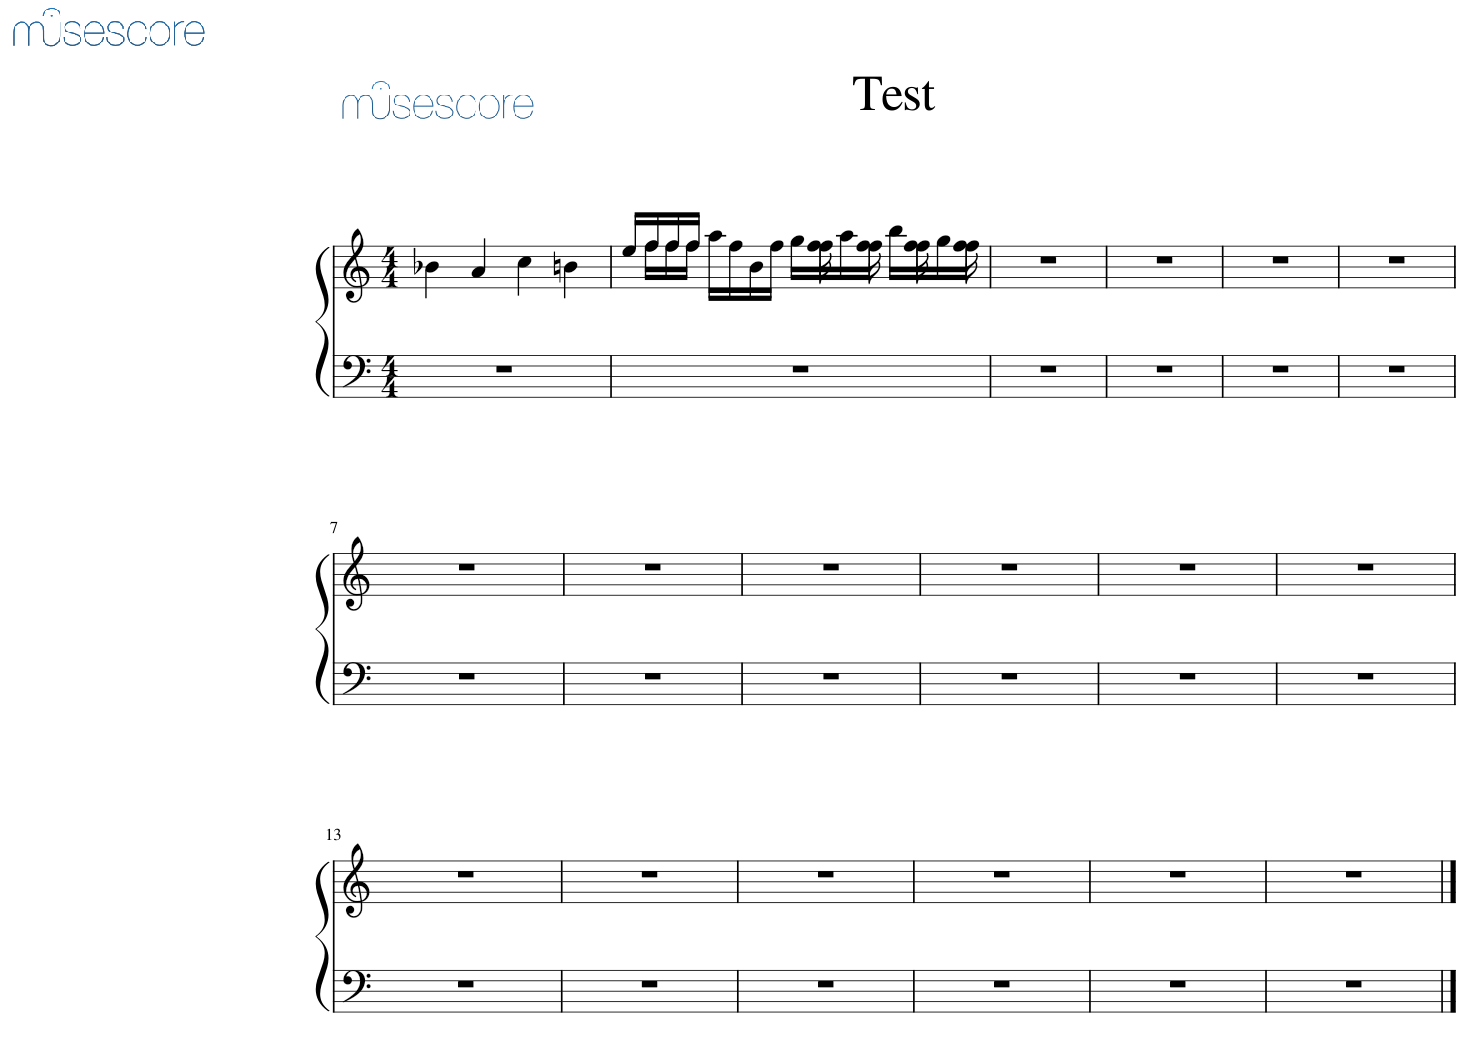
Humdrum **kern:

**kern	**kern
*part1	*part1
*staff2	*staff1
*I"Piano	*
*I'Pno.	*
*clefF4	*clefG2
*k[]	*k[]
*M4/4	*M4/4
=1	=1
1r	4b-X\
.	4a/
.	4cc\
.	4bn\
=2	=2
*	*^
1r	16ee/LL	16ryy
.	16ff/	16ff\LL
.	16ff/	16ff\
.	16ff/JJ	16ff\JJ
.	16aa\LL	16ryy
*	*v	*v
.	16ff\
.	16b\
.	16ff\JJ
.	16gg\LL
*	*^
.	16ff\	16ff\
.	16aa\	16ryy
.	16ff\JJ	16ff\
.	16bb\LL	16ryy
.	16ff\	16ff\
.	16gg\	16ryy
.	16ff\JJ	16ff\
*	*v	*v
=3	=3
1r	1r
=4	=4
1r	1r
=5	=5
1r	1r
=6	=6
1r	1r
!!LO:LB:g=z
=7	=7
1r	1r
=8	=8
1r	1r
=9	=9
1r	1r
=10	=10
1r	1r
=11	=11
1r	1r
=12	=12
1r	1r
!!LO:LB:g=z
=13	=13
1r	1r
=14	=14
1r	1r
=15	=15
1r	1r
=16	=16
1r	1r
=17	=17
1r	1r
=18	=18
1r	1r
==	==
*-	*-
